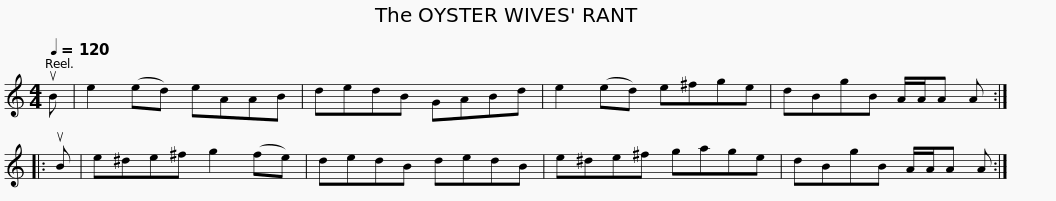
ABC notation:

X:1
L:1/8
Q:1/4=120
M:4/4
I:linebreak $
K:C
V:1 treble
V:1
 uB | e2 (ed) eAAB | dedB GABd | e2 (ed) e^fge | dBgB A/A/A A :: %5
 uB | e^de^f g2 (fe) |$ dedB dedB | e^de^f gage | dBgB A/A/A A :| %10
